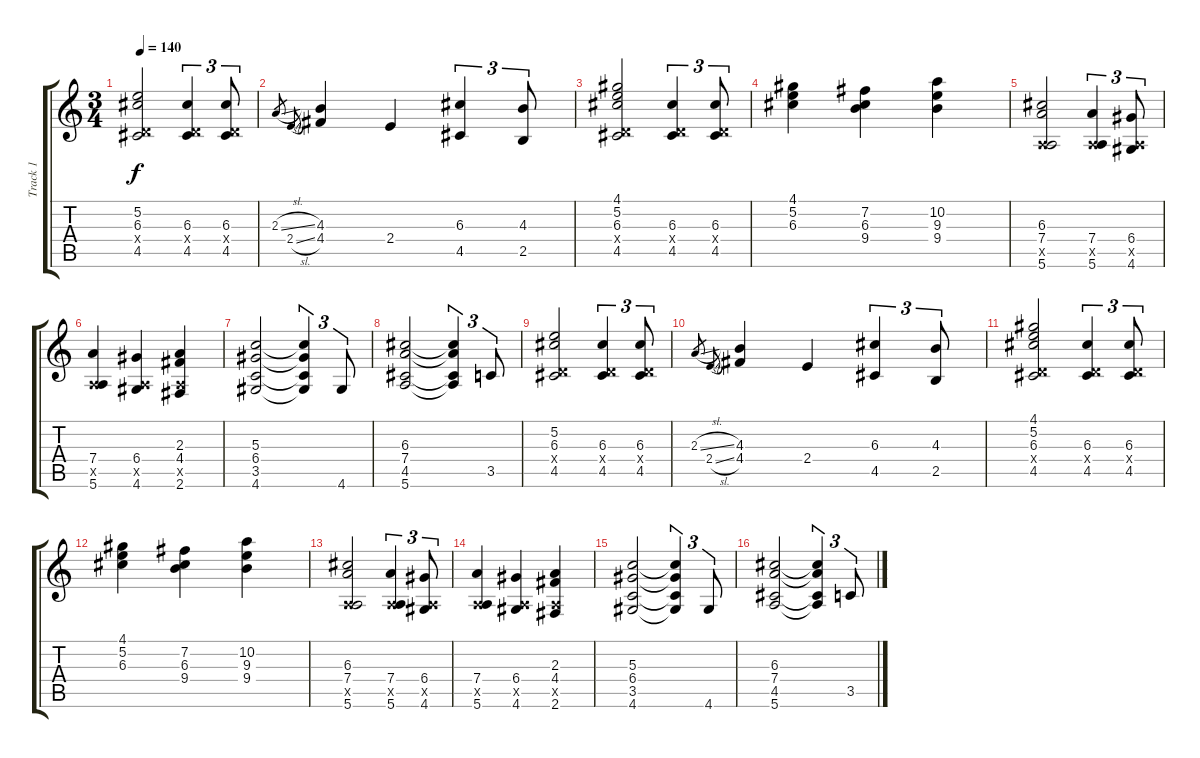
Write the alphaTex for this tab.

\track ("Track 1" "Track 1") {instrument electricguitarjazz}
\staff {score tabs}
\tuning (E4 B3 G3 D3 A2 E2) {hide}
\ts (3 4)
\tempo 140
\clef g2
\ks c
(5.2 6.3 0.4{x} 4.5).2{dy f volume 12} (6.3 0.4{x} 4.5).4{tu (3 2)} (6.3 0.4{x} 4.5).8{tu (3 2)} |
2.3{sl}.16{gr} 2.4{sl}.16{gr onbeat} (4.3 4.4).4 2.4.4 (6.3 4.5).4{tu (3 2)} (4.3 2.5).8{tu (3 2)} |
(4.1 5.2 6.3 0.4{x} 4.5).2 (6.3 0.4{x} 4.5).4{tu (3 2)} (6.3 0.4{x} 4.5).8{tu (3 2)} |
(4.1 5.2 6.3).4 (7.2 6.3 9.4).4 (10.2 9.3 9.4).4 |
(6.3 7.4 0.5{x} 5.6).2 (7.4 0.5{x} 5.6).4{tu (3 2)} (6.4 0.5{x} 4.6).8{tu (3 2)} |
(7.4 0.5{x} 5.6).4 (6.4 0.5{x} 4.6).4 (2.3 4.4 0.5{x} 2.6).4 |
(5.3 6.4 3.5 4.6).2 (5.3{t} 6.4{t} 3.5{t} 4.6{t}).4{tu (3 2)} 4.6.8{tu (3 2)} |
(6.3 7.4 4.5 5.6).2 (6.3{t} 7.4{t} 4.5{t} 5.6{t}).4{tu (3 2)} 3.5.8{tu (3 2)} |
(5.2 6.3 0.4{x} 4.5).2 (6.3 0.4{x} 4.5).4{tu (3 2)} (6.3 0.4{x} 4.5).8{tu (3 2)} |
2.3{sl}.16{gr} 2.4{sl}.16{gr onbeat} (4.3 4.4).4 2.4.4 (6.3 4.5).4{tu (3 2)} (4.3 2.5).8{tu (3 2)} |
(4.1 5.2 6.3 0.4{x} 4.5).2 (6.3 0.4{x} 4.5).4{tu (3 2)} (6.3 0.4{x} 4.5).8{tu (3 2)} |
(4.1 5.2 6.3).4 (7.2 6.3 9.4).4 (10.2 9.3 9.4).4 |
(6.3 7.4 0.5{x} 5.6).2 (7.4 0.5{x} 5.6).4{tu (3 2)} (6.4 0.5{x} 4.6).8{tu (3 2)} |
(7.4 0.5{x} 5.6).4 (6.4 0.5{x} 4.6).4 (2.3 4.4 0.5{x} 2.6).4 |
(5.3 6.4 3.5 4.6).2 (5.3{t} 6.4{t} 3.5{t} 4.6{t}).4{tu (3 2)} 4.6.8{tu (3 2)} |
(6.3 7.4 4.5 5.6).2 (6.3{t} 7.4{t} 4.5{t} 5.6{t}).4{tu (3 2)} 3.5.8{tu (3 2)}
